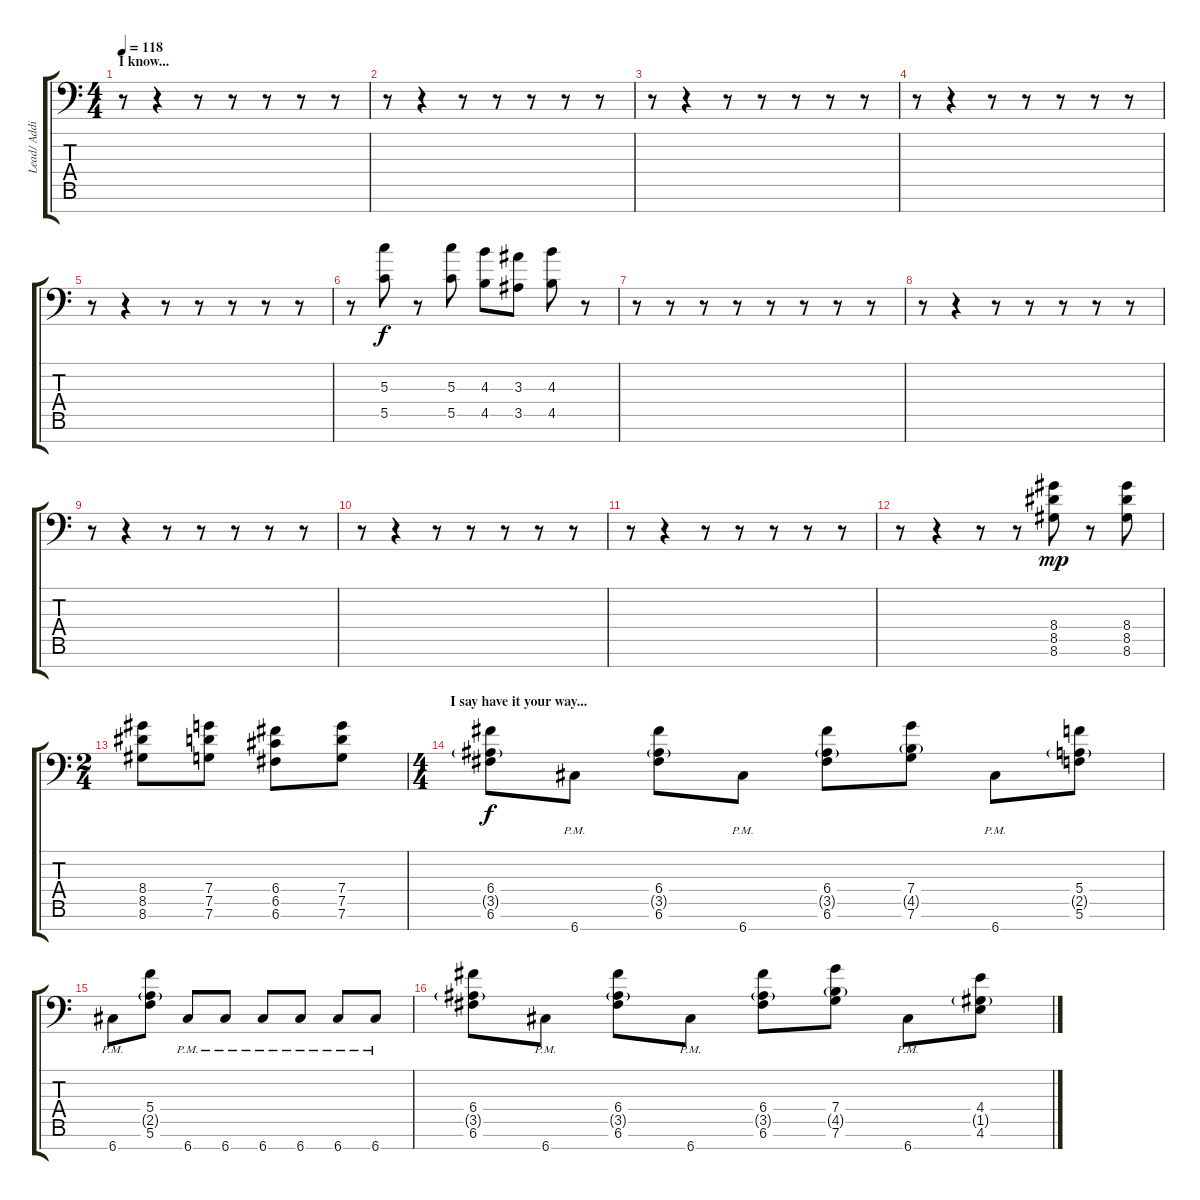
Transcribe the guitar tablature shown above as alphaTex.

\track ("Lead/ Additional" "Lead/ Addi") {instrument overdrivenguitar}
\staff {score tabs}
\tuning (E4 C4 G3 C3 G2 C2 G1) {hide}
\ts (4 4)
\section ("" "I know...")
\tempo 118
\clef f4
\ks c
r.8{dy ppp} r.4 r.8 r.8 r.8 r.8 r.8 |
r.8 r.4 r.8 r.8 r.8 r.8 r.8 |
r.8 r.4 r.8 r.8 r.8 r.8 r.8 |
r.8 r.4 r.8 r.8 r.8 r.8 r.8 |
r.8 r.4 r.8 r.8 r.8 r.8 r.8 |
r.8 (5.3 5.5).8{dy f} r.8 (5.3 5.5).8 (4.3 4.5).8 (3.3 3.5).8 (4.3 4.5).8 r.8 |
r.8 r.8 r.8 r.8 r.8 r.8 r.8 r.8 |
r.8 r.4 r.8 r.8 r.8 r.8 r.8 |
r.8 r.4 r.8 r.8 r.8 r.8 r.8 |
r.8 r.4 r.8 r.8 r.8 r.8 r.8 |
r.8 r.4 r.8 r.8 r.8 r.8 r.8 |
r.8 r.4 r.8 r.8 (8.4 8.5 8.6).8{dy mp} r.8 (8.4 8.5 8.6).8 |
\ts (2 4)
(8.4 8.5 8.6).8 (7.4 7.5 7.6).8 (6.4 6.5 6.6).8 (7.4 7.5 7.6).8 |
\ts (4 4)
\section ("" "I say have it your way...")
(6.4 3.5{g} 6.6).8{dy f} 6.7{pm}.8 (6.4 3.5{g} 6.6).8 6.7{pm}.8 (6.4 3.5{g} 6.6).8 (7.4 4.5{g} 7.6).8 6.7{pm}.8 (5.4 2.5{g} 5.6).8 |
6.7{pm}.8 (5.4 2.5{g} 5.6).8 6.7{pm}.8 6.7{pm}.8 6.7{pm}.8 6.7{pm}.8 6.7{pm}.8 6.7{pm}.8 |
(6.4 3.5{g} 6.6).8 6.7{pm}.8 (6.4 3.5{g} 6.6).8 6.7{pm}.8 (6.4 3.5{g} 6.6).8 (7.4 4.5{g} 7.6).8 6.7{pm}.8 (4.4 1.5{g} 4.6).8
